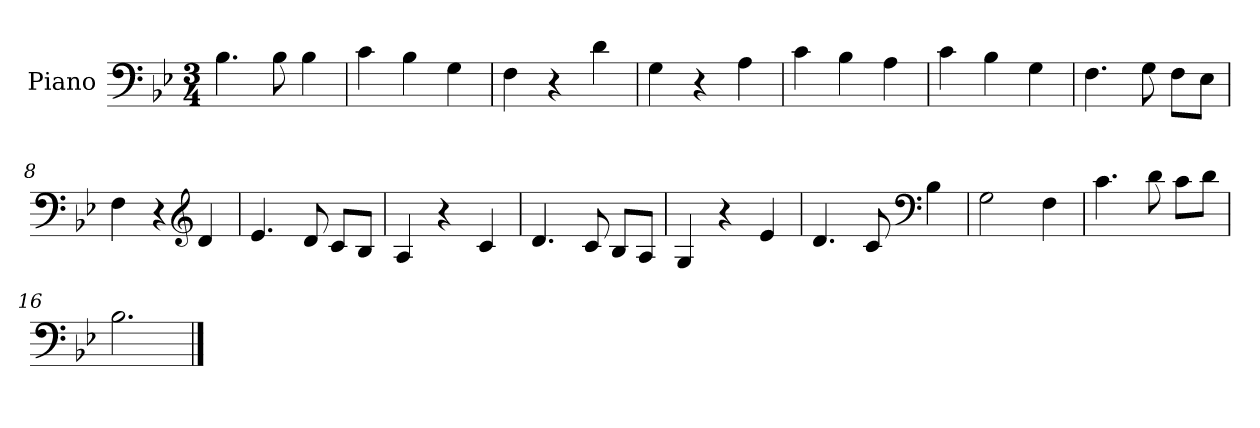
**kern
*part1
*staff1
*I"Piano
*I'Pno.
*clefF4
*k[b-e-]
*M3/4
*MM120
=1
4.B-\
8B-\
4B-\
=2
4c\
4B-\
4G\
=3
4F\
4r
4d\
=4
4G\
4r
4A\
=5
4c\
4B-\
4A\
=6
4c\
4B-\
4G\
=7
4.F\
8G\
8F\L
8E-\J
=8
4F\
4r
*clefG2
4d/
=9
4.e-/
8d/
8c/L
8B-/J
=10
4A/
4r
4c/
!!LO:LB:g=z
=11
4.d/
8c/
8B-/L
8A/J
=12
4G/
4r
4e-/
=13
4.d/
8c/
*clefF4
4B-\
=14
2G\
4F\
=15
4.c\
8d\
8c\L
8d\J
=16
2.B-\
==
*-
